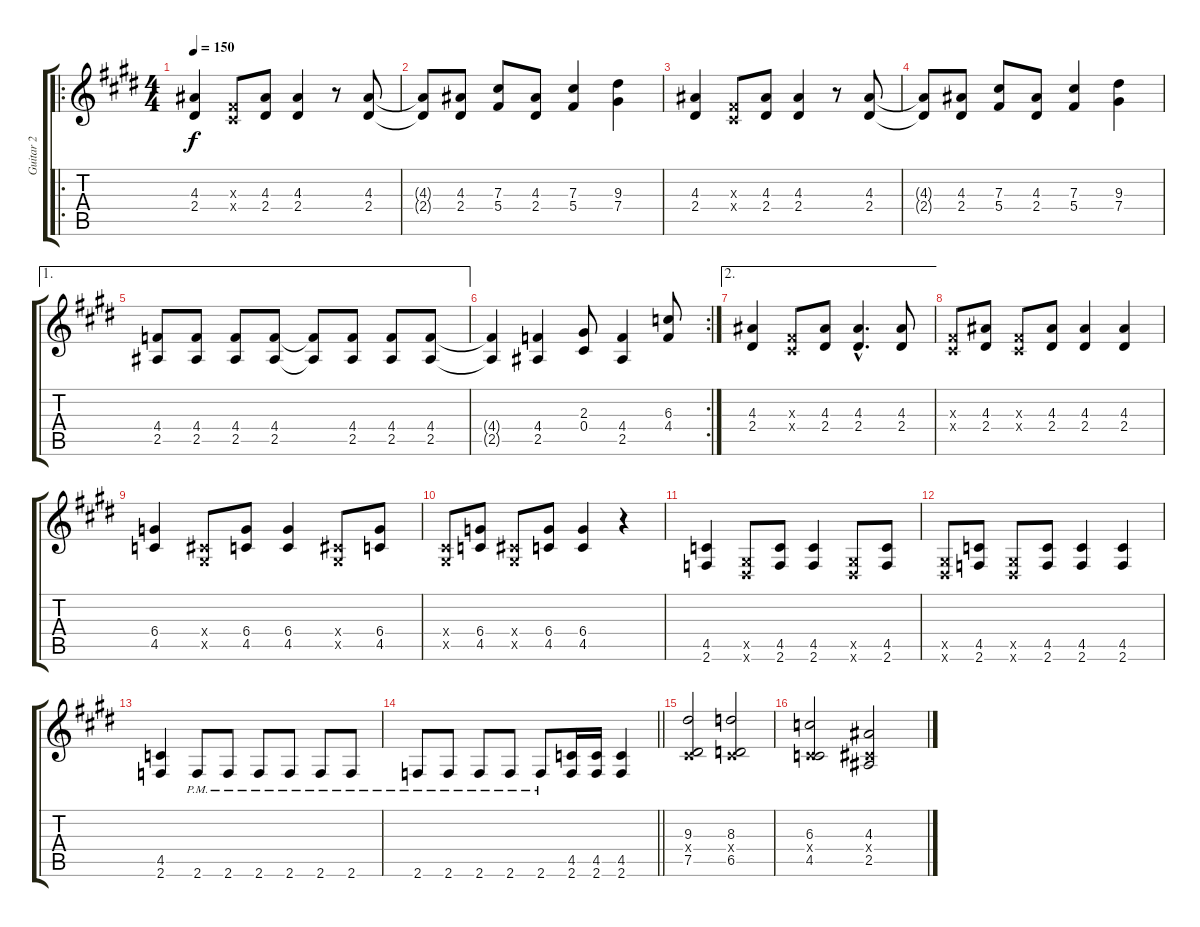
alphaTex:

\track ("Guitar 2" "Guitar 2") {instrument distortionguitar}
\staff {score tabs}
\tuning (Eb4 Bb3 Gb3 Db3 Ab2 Eb2) {hide}
\ro
\ts (4 4)
\tempo 150
\clef g2
\ks e
(4.3 2.4).4{dy f instrument distortionguitar} (0.3{x} 0.4{x}).8 (4.3 2.4).8 (4.3 2.4).4 r.8 (4.3 2.4).8 |
(4.3{t} 2.4{t}).8 (4.3 2.4).8 (7.3 5.4).8 (4.3 2.4).8 (7.3 5.4).4 (9.3 7.4).4 |
(4.3 2.4).4 (0.3{x} 0.4{x}).8 (4.3 2.4).8 (4.3 2.4).4 r.8 (4.3 2.4).8 |
(4.3{t} 2.4{t}).8 (4.3 2.4).8 (7.3 5.4).8 (4.3 2.4).8 (7.3 5.4).4 (9.3 7.4).4 |
\ae 1
(4.4 2.5).8 (4.4 2.5).8 (4.4 2.5).8 (4.4 2.5).8 (4.4{t} 2.5{t}).8 (4.4 2.5).8 (4.4 2.5).8 (4.4 2.5).8 |
\rc 2
(4.4{t} 2.5{t}).4 (4.4 2.5).4 (2.3 0.4).8 (4.4 2.5).4 (6.3 4.4).8 |
\ae 2
(4.3 2.4).4 (0.3{x} 0.4{x}).8 (4.3 2.4).8 (4.3{hac} 2.4{hac}).4{d} (4.3 2.4).8 |
(0.3{x} 0.4{x}).8 (4.3 2.4).8 (0.3{x} 0.4{x}).8 (4.3 2.4).8 (4.3 2.4).4 (4.3 2.4).4 |
(6.4 4.5).4 (0.4{x} 0.5{x}).8 (6.4 4.5).8 (6.4 4.5).4 (0.4{x} 0.5{x}).8 (6.4 4.5).8 |
(0.4{x} 0.5{x}).8 (6.4 4.5).8 (0.4{x} 0.5{x}).8 (6.4 4.5).8 (6.4 4.5).4 r.4 |
(4.5 2.6).4 (0.5{x} 0.6{x}).8 (4.5 2.6).8 (4.5 2.6).4 (0.5{x} 0.6{x}).8 (4.5 2.6).8 |
(0.5{x} 0.6{x}).8 (4.5 2.6).8 (0.5{x} 0.6{x}).8 (4.5 2.6).8 (4.5 2.6).4 (4.5 2.6).4 |
(4.5 2.6).4 2.6{pm}.8 2.6{pm}.8 2.6{pm}.8 2.6{pm}.8 2.6{pm}.8 2.6{pm}.8 |
\barLineRight lightlight
2.6{pm}.8 2.6{pm}.8 2.6{pm}.8 2.6{pm}.8 2.6{pm}.8 (4.5 2.6).16 (4.5 2.6).16 (4.5 2.6).4 |
(9.3 0.4{x} 7.5).2 (8.3 0.4{x} 6.5).2 |
(6.3 0.4{x} 4.5).2 (4.3 0.4{x} 2.5).2
